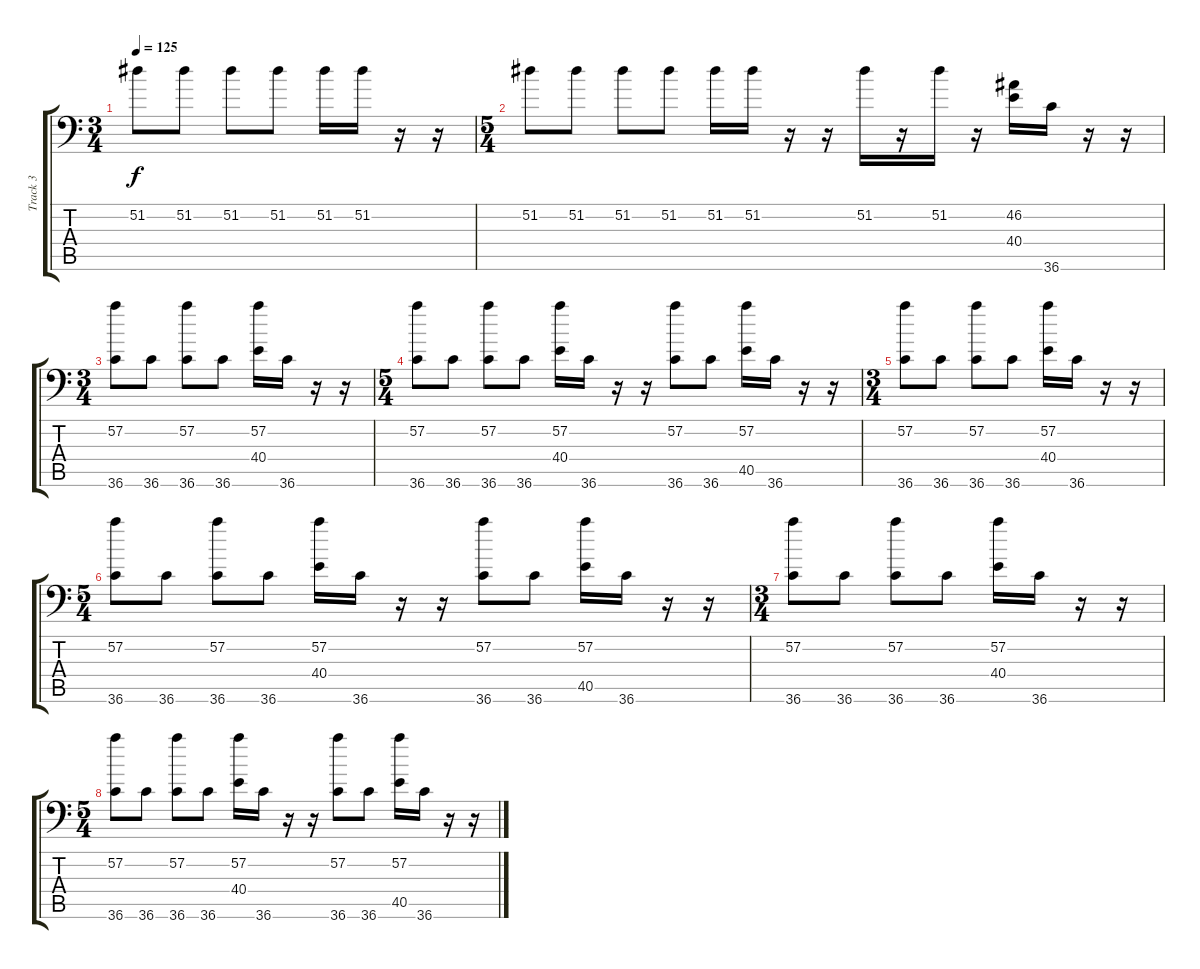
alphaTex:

\track ("Track 3" "Track 3") {instrument acousticgrandpiano}
\staff {score tabs}
\tuning (C-1 C-1 C-1 C-1 C-1 C-1) {hide}
\ts (3 4)
\tempo 125
\clef f4
\ks c
51.2.8{dy f} 51.2.8 51.2.8 51.2.8 51.2.16 51.2.16 r.16 r.16 |
\ts (5 4)
51.2.8 51.2.8 51.2.8 51.2.8 51.2.16 51.2.16 r.16 r.16 51.2.16 r.16 51.2.16 r.16 (46.2 40.4).16 36.6.16 r.16 r.16 |
\ts (3 4)
(57.2 36.6).8 36.6.8 (57.2 36.6).8 36.6.8 (57.2 40.4).16 36.6.16 r.16 r.16 |
\ts (5 4)
(57.2 36.6).8 36.6.8 (57.2 36.6).8 36.6.8 (57.2 40.4).16 36.6.16 r.16 r.16 (57.2 36.6).8 36.6.8 (57.2 40.5).16 36.6.16 r.16 r.16 |
\ts (3 4)
(57.2 36.6).8 36.6.8 (57.2 36.6).8 36.6.8 (57.2 40.4).16 36.6.16 r.16 r.16 |
\ts (5 4)
(57.2 36.6).8 36.6.8 (57.2 36.6).8 36.6.8 (57.2 40.4).16 36.6.16 r.16 r.16 (57.2 36.6).8 36.6.8 (57.2 40.5).16 36.6.16 r.16 r.16 |
\ts (3 4)
(57.2 36.6).8 36.6.8 (57.2 36.6).8 36.6.8 (57.2 40.4).16 36.6.16 r.16 r.16 |
\ts (5 4)
(57.2 36.6).8 36.6.8 (57.2 36.6).8 36.6.8 (57.2 40.4).16 36.6.16 r.16 r.16 (57.2 36.6).8 36.6.8 (57.2 40.5).16 36.6.16 r.16 r.16
